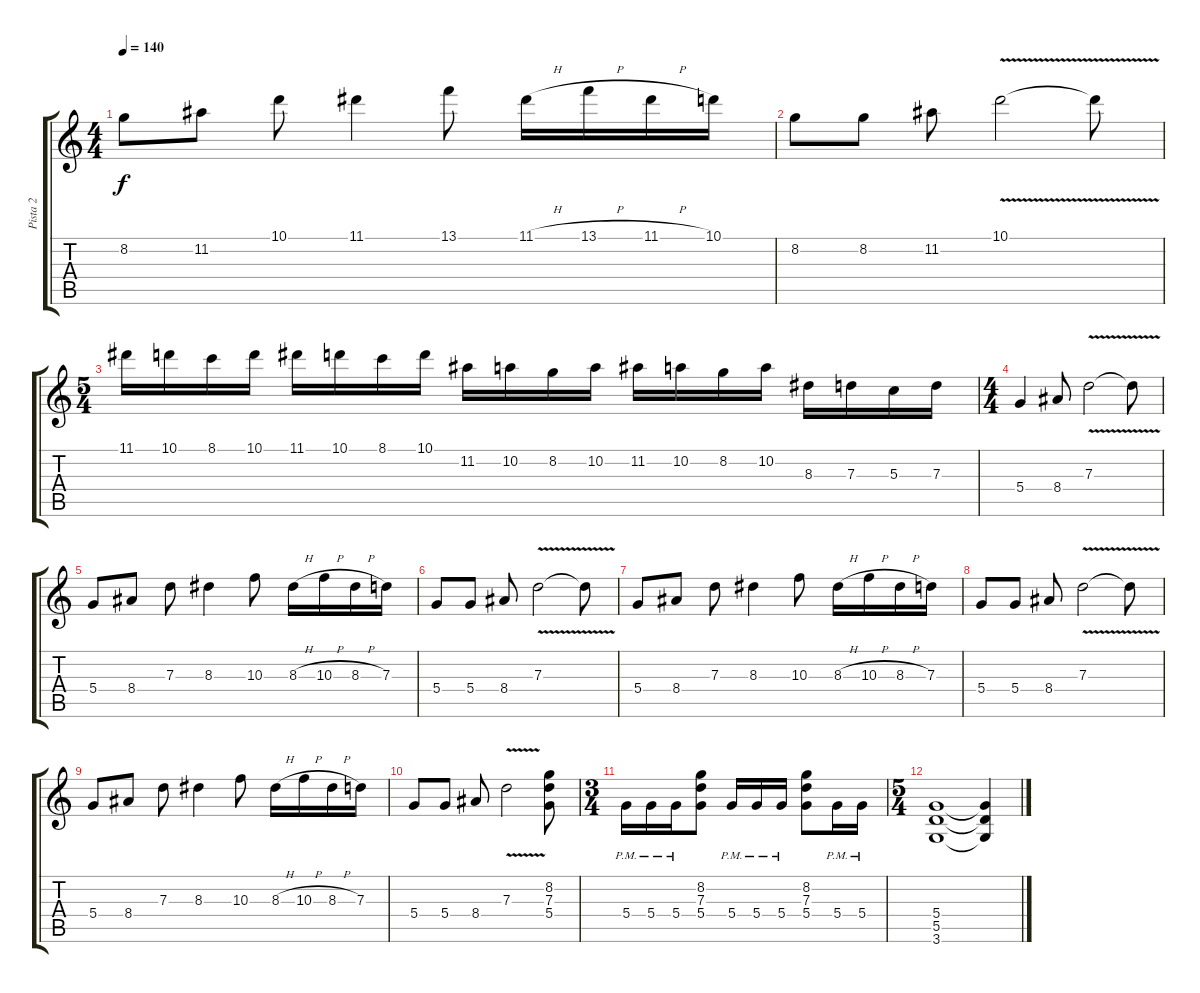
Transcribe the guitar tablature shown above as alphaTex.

\track ("Pista 2" "Pista 2") {instrument distortionguitar}
\staff {score tabs}
\tuning (E4 B3 G3 D3 A2 E2) {hide}
\ts (4 4)
\tempo 140
\clef g2
\ks c
8.2.8{dy f} 11.2.8 10.1.8 11.1.4 13.1.8 11.1{h}.16 13.1{h}.16 11.1{h}.16 10.1.16 |
8.2.8 8.2.8 11.2.8 10.1{v}.2 10.1{t}.8 |
\ts (5 4)
11.1.16 10.1.16 8.1.16 10.1.16 11.1.16 10.1.16 8.1.16 10.1.16 11.2.16 10.2.16 8.2.16 10.2.16 11.2.16 10.2.16 8.2.16 10.2.16 8.3.16 7.3.16 5.3.16 7.3.16 |
\ts (4 4)
5.4.4 8.4.8 7.3{v}.2 7.3{t}.8 |
5.4.8 8.4.8 7.3.8 8.3.4 10.3.8 8.3{h}.16 10.3{h}.16 8.3{h}.16 7.3.16 |
5.4.8 5.4.8 8.4.8 7.3{v}.2 7.3{t}.8 |
5.4.8 8.4.8 7.3.8 8.3.4 10.3.8 8.3{h}.16 10.3{h}.16 8.3{h}.16 7.3.16 |
5.4.8 5.4.8 8.4.8 7.3{v}.2 7.3{t}.8 |
5.4.8 8.4.8 7.3.8 8.3.4 10.3.8 8.3{h}.16 10.3{h}.16 8.3{h}.16 7.3.16 |
5.4.8 5.4.8 8.4.8 7.3{v}.2 (8.2 7.3 5.4).8 |
\ts (3 4)
5.4{pm}.16 5.4{pm}.16 5.4{pm}.16 (8.2 7.3 5.4).8 5.4{pm}.16 5.4{pm}.16 5.4{pm}.16 (8.2 7.3 5.4).8 5.4{pm}.16 5.4{pm}.16 |
\ts (5 4)
(5.4 5.5 3.6).1 (5.4{t} 5.5{t} 3.6{t}).4
